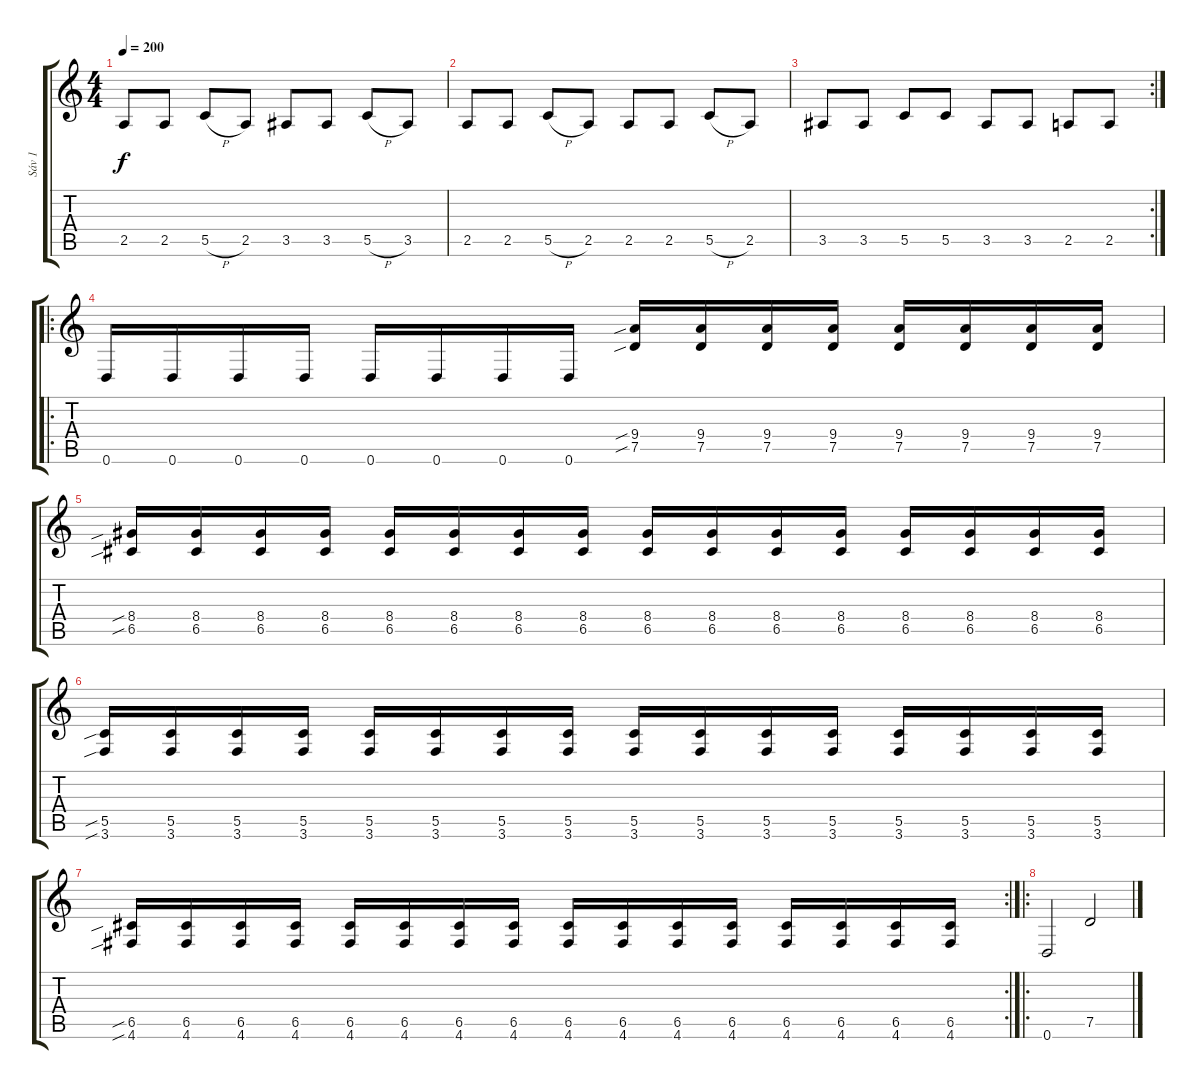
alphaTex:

\track ("Sáv 1" "Sáv 1") {instrument electricguitarclean}
\staff {score tabs}
\tuning (D4 A3 F3 C3 G2 D2) {hide}
\ts (4 4)
\tempo 200
\clef g2
\ks c
2.5.8{dy f} 2.5.8 5.5{h}.8 2.5.8 3.5.8 3.5.8 5.5{h}.8 3.5.8 |
2.5.8 2.5.8 5.5{h}.8 2.5.8 2.5.8 2.5.8 5.5{h}.8 2.5.8 |
\rc 2
3.5.8 3.5.8 5.5.8 5.5.8 3.5.8 3.5.8 2.5.8 2.5.8 |
\ro
0.6.16 0.6.16 0.6.16 0.6.16 0.6.16 0.6.16 0.6.16 0.6.16 (9.4{sib} 7.5{sib}).16 (9.4 7.5).16 (9.4 7.5).16 (9.4 7.5).16 (9.4 7.5).16 (9.4 7.5).16 (9.4 7.5).16 (9.4 7.5).16 |
(8.4{sib} 6.5{sib}).16 (8.4 6.5).16 (8.4 6.5).16 (8.4 6.5).16 (8.4 6.5).16 (8.4 6.5).16 (8.4 6.5).16 (8.4 6.5).16 (8.4 6.5).16 (8.4 6.5).16 (8.4 6.5).16 (8.4 6.5).16 (8.4 6.5).16 (8.4 6.5).16 (8.4 6.5).16 (8.4 6.5).16 |
(5.5{sib} 3.6{sib}).16 (5.5 3.6).16 (5.5 3.6).16 (5.5 3.6).16 (5.5 3.6).16 (5.5 3.6).16 (5.5 3.6).16 (5.5 3.6).16 (5.5 3.6).16 (5.5 3.6).16 (5.5 3.6).16 (5.5 3.6).16 (5.5 3.6).16 (5.5 3.6).16 (5.5 3.6).16 (5.5 3.6).16 |
\rc 2
(6.5{sib} 4.6{sib}).16 (6.5 4.6).16 (6.5 4.6).16 (6.5 4.6).16 (6.5 4.6).16 (6.5 4.6).16 (6.5 4.6).16 (6.5 4.6).16 (6.5 4.6).16 (6.5 4.6).16 (6.5 4.6).16 (6.5 4.6).16 (6.5 4.6).16 (6.5 4.6).16 (6.5 4.6).16 (6.5 4.6).16 |
\ro
0.6.2 7.5.2
